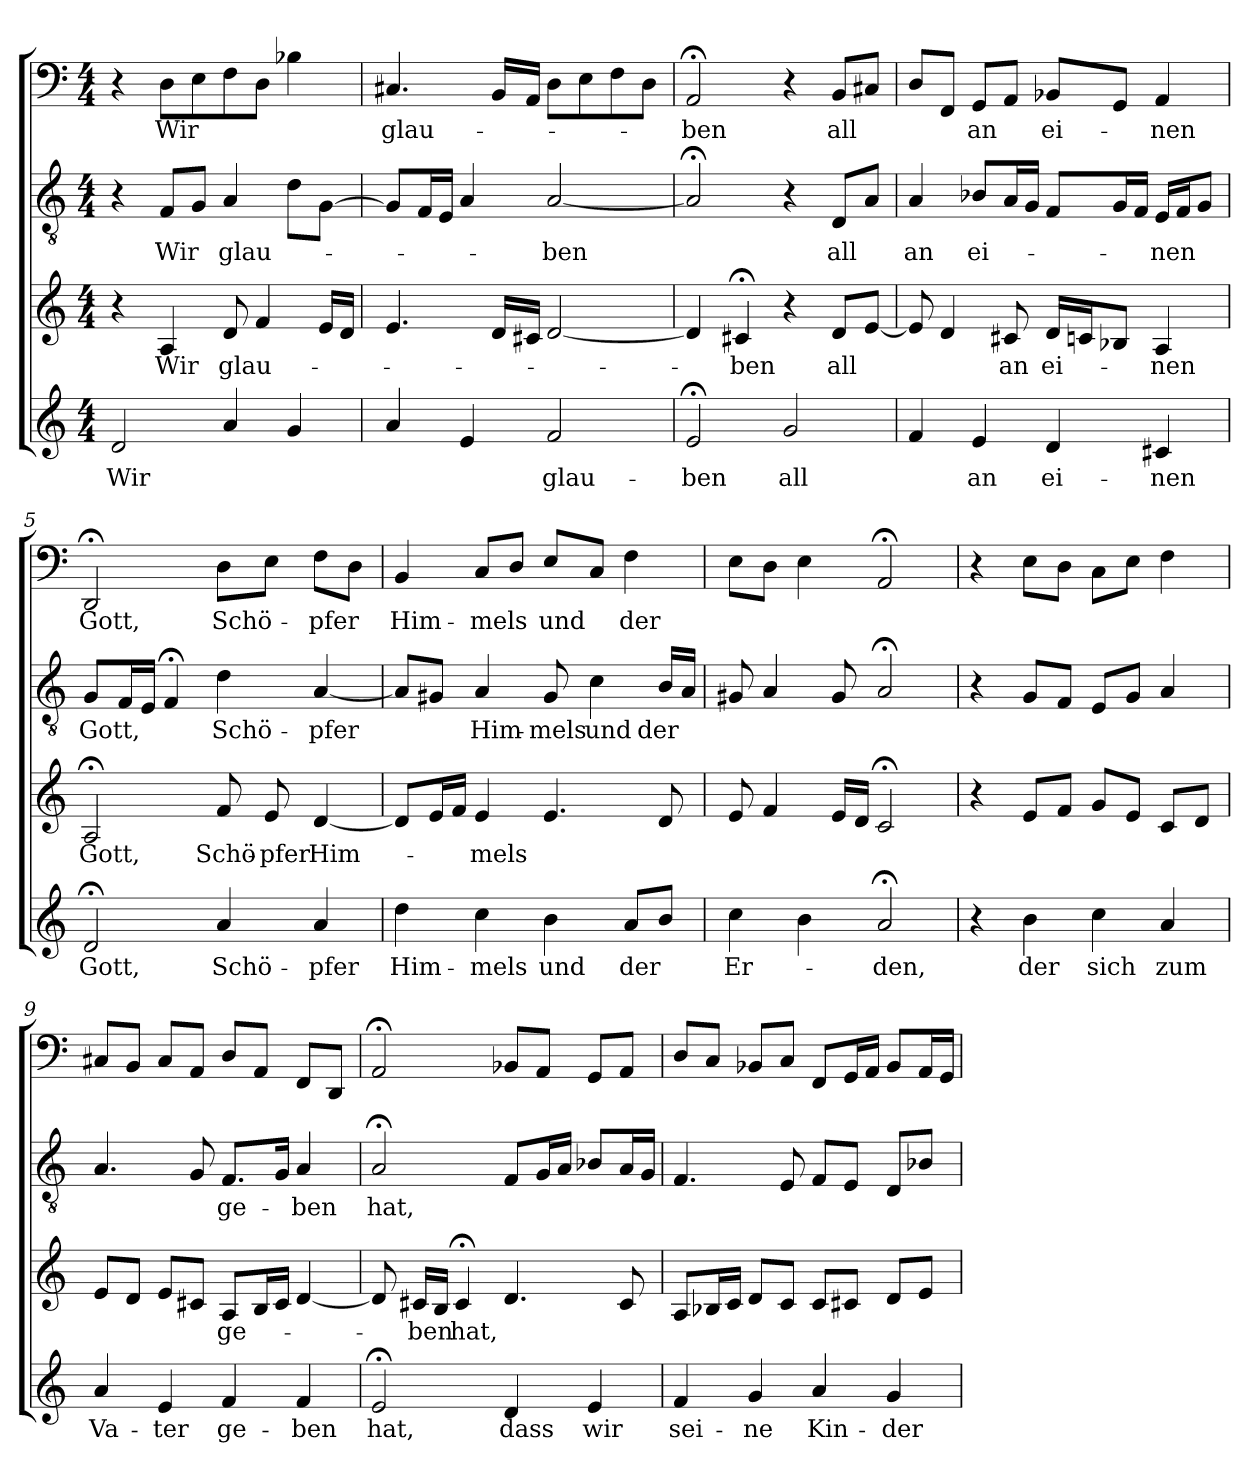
**kern	**text	**kern	**text	**kern	**text	**kern	**text
*part4	*part4	*part3	*part3	*part2	*part2	*part1	*part1
*staff4	*staff4	*staff3	*staff3	*staff2	*staff2	*staff1	*staff1
*clefG2	*	*clefG2	*	*clefGv2	*	*clefF4	*
*k[]	*	*k[]	*	*k[]	*	*k[]	*
*a:	*	*a:	*	*a:	*	*a:	*
*M4/4	*	*M4/4	*	*M4/4	*	*M4/4	*
=1	=1	=1	=1	=1	=1	=1	=1
2d/	Wir	4r	.	4r	.	4r	.
.	.	4A/	Wir	8F/L	Wir	8D\L	Wir
.	.	.	.	8G/J	.	8E\	.
4a/	.	8d/	glau-	4A/	glau-	8F\	.
.	.	4f/	.	.	.	8D\J	.
4g/	.	.	.	8d\L	.	4B-X\	.
.	.	16e/LL	.	[8G\J	.	.	.
.	.	16d/JJ	.	.	.	.	.
=2	=2	=2	=2	=2	=2	=2	=2
4a/	.	4.e/	.	8G/L]	.	4.C#X/	glau-
.	.	.	.	16F/L	.	.	.
.	.	.	.	16E/JJ	.	.	.
4e/	.	.	.	4A/	.	.	.
.	.	16d/LL	.	.	.	16BB/LL	.
.	.	16c#X/JJ	.	.	.	16AA/JJ	.
2f/	glau-	[2d/	.	[2A/	-ben	8D\L	.
.	.	.	.	.	.	8E\	.
.	.	.	.	.	.	8F\	.
.	.	.	.	.	.	8D\J	.
=3	=3	=3	=3	=3	=3	=3	=3
2e;</	-ben	4d/]	.	2A;</]	.	2AA;</	-ben
.	.	4c#X;</	-ben	.	.	.	.
2g/	all	4r	.	4r	.	4r	.
.	.	8d/L	all	8D/L	all	8BB/L	all
.	.	[8e/J	.	8A/J	.	8C#X/J	.
=4	=4	=4	=4	=4	=4	=4	=4
4f/	.	8e/]	.	4A/	an	8D/L	.
.	.	4d/	.	.	.	8FF/J	.
4e/	an	.	.	8B-X/L	ei-	8GG/L	an
.	.	8c#X/	an	16A/L	.	8AA/J	.
.	.	.	.	16G/JJ	.	.	.
4d/	ei-	16d/LL	ei-	8F/L	.	8BB-X/L	ei-
.	.	16cn/J	.	.	.	.	.
.	.	8B-X/J	.	16G/L	.	8GG/J	.
.	.	.	.	16F/JJ	.	.	.
4c#X/	-nen	4A/	-nen	16E/LL	-nen	4AA/	-nen
.	.	.	.	16F/J	.	.	.
.	.	.	.	8G/J	.	.	.
=5	=5	=5	=5	=5	=5	=5	=5
2d;</	Gott,	2A;</	Gott,	8G/L	Gott,	2DD;</	Gott,
.	.	.	.	16F/L	.	.	.
.	.	.	.	16E/JJ	.	.	.
.	.	.	.	4F;</	.	.	.
4a/	Schö-	8f/	Schö-	4d\	Schö-	8D\L	Schö-
.	.	8e/	-pfer	.	.	8E\J	.
4a/	-pfer	[4d/	Him-	[4A/	-pfer	8F\L	-pfer
.	.	.	.	.	.	8D\J	.
=6	=6	=6	=6	=6	=6	=6	=6
4dd\	Him-	8d/L]	.	8A/L]	.	4BB/	Him-
.	.	16e/L	.	8G#X/J	.	.	.
.	.	16f/JJ	.	.	.	.	.
4cc\	-mels	4e/	-mels	4A/	Him-	8C/L	-mels
.	.	.	.	.	.	8D/J	.
4b\	und	4.e/	.	8G#/	-mels	8E/L	und
.	.	.	.	4c\	und	8C/J	.
8a/L	der	.	.	.	.	4F\	der
8b/J	.	8d/	.	16B/LL	der	.	.
.	.	.	.	16A/JJ	.	.	.
=7	=7	=7	=7	=7	=7	=7	=7
4cc\	Er-	8e/	.	8G#X/	.	8E\L	.
.	.	4f/	.	4A/	.	8D\J	.
4b\	.	.	.	.	.	4E\	.
.	.	16e/LL	.	8G#/	.	.	.
.	.	16d/JJ	.	.	.	.	.
2a;</	-den,	2c;</	.	2A;</	.	2AA;</	.
=8	=8	=8	=8	=8	=8	=8	=8
4r	.	4r	.	4r	.	4r	.
4b\	der	8e/L	.	8G/L	.	8E\L	.
.	.	8f/J	.	8F/J	.	8D\J	.
4cc\	sich	8g/L	.	8E/L	.	8C\L	.
.	.	8e/J	.	8G/J	.	8E\J	.
4a/	zum	8c/L	.	4A/	.	4F\	.
.	.	8d/J	.	.	.	.	.
=9	=9	=9	=9	=9	=9	=9	=9
4a/	Va-	8e/L	.	4.A/	.	8C#X/L	.
.	.	8d/J	.	.	.	8BB/J	.
4e/	-ter	8e/L	.	.	.	8C#/L	.
.	.	8c#X/J	.	8G/	.	8AA/J	.
4f/	ge-	8A/L	ge-	8.F/L	ge-	8D/L	.
.	.	16B/L	.	.	.	8AA/J	.
.	.	16c#/JJ	.	16G/Jk	.	.	.
4f/	-ben	[4d/	.	4A/	-ben	8FF/L	.
.	.	.	.	.	.	8DD/J	.
=10	=10	=10	=10	=10	=10	=10	=10
2e;</	hat,	8d/]	.	2A;</	hat,	2AA;</	.
.	.	16c#X/LL	-ben	.	.	.	.
.	.	16B/JJ	.	.	.	.	.
.	.	4c#;</	hat,	.	.	.	.
4d/	dass	4.d/	.	8F/L	.	8BB-X/L	.
.	.	.	.	16G/L	.	8AA/J	.
.	.	.	.	16A/JJ	.	.	.
4e/	wir	.	.	8B-X/L	.	8GG/L	.
.	.	8c#/	.	16A/L	.	8AA/J	.
.	.	.	.	16G/JJ	.	.	.
=11	=11	=11	=11	=11	=11	=11	=11
4f/	sei-	8A/L	.	4.F/	.	8D/L	.
.	.	16B-X/L	.	.	.	8C/J	.
.	.	16c/JJ	.	.	.	.	.
4g/	-ne	8d/L	.	.	.	8BB-X/L	.
.	.	8c/J	.	8E/	.	8C/J	.
4a/	Kin-	8c/L	.	8F/L	.	8FF/L	.
.	.	8c#X/J	.	8E/J	.	16GG/L	.
.	.	.	.	.	.	16AA/JJ	.
4g/	-der	8d/L	.	8D/L	.	8BB-/L	.
.	.	8e/J	.	8B-X/J	.	16AA/L	.
.	.	.	.	.	.	16GG/JJ	.
=	=	=	=	=	=	=	=
*-	*-	*-	*-	*-	*-	*-	*-
